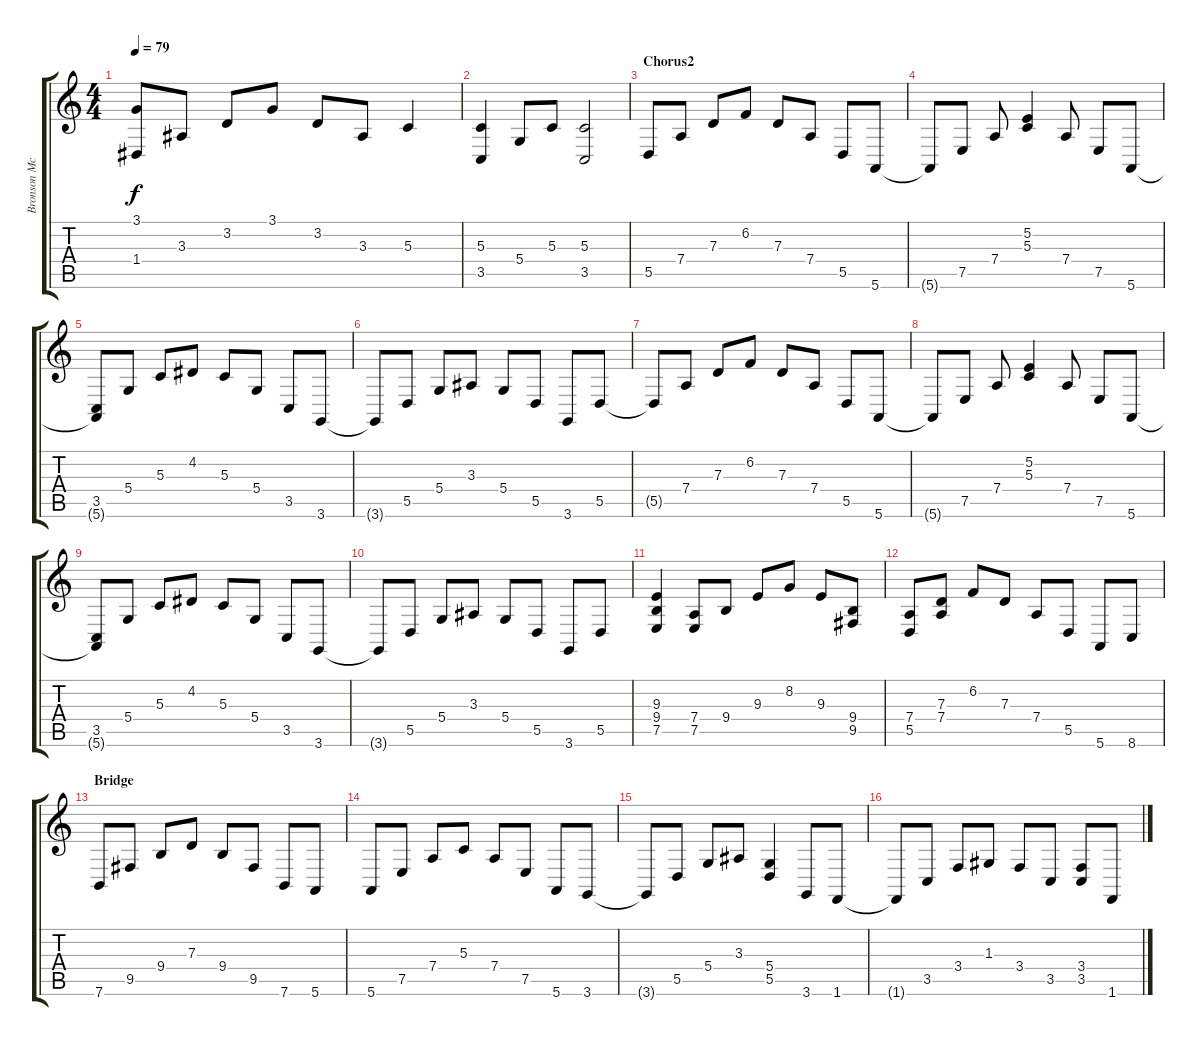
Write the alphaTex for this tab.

\track ("Bronson McDowall (Piano)* (See f5)" "Bronson Mc") {instrument electricgrandpiano}
\staff {score tabs}
\tuning (E4 B3 G3 D3 A2 E2) {hide}
\ts (4 4)
\tempo 79
\clef g2
\ks c
(3.1 1.4).8{dy f} 3.3.8 3.2.8 3.1.8 3.2.8 3.3.8 5.3.4 |
(5.3 3.5).4 5.4.8 5.3.8 (5.3 3.5).2 |
\section ("" "Chorus2")
5.5.8 7.4.8 7.3.8 6.2.8 7.3.8 7.4.8 5.5.8 5.6.8 |
5.6{t}.8 7.5.8 7.4.8 (5.2 5.3).4 7.4.8 7.5.8 5.6.8 |
(3.5 5.6{t}).8 5.4.8 5.3.8 4.2.8 5.3.8 5.4.8 3.5.8 3.6.8 |
3.6{t}.8 5.5.8 5.4.8 3.3.8 5.4.8 5.5.8 3.6.8 5.5.8 |
5.5{t}.8 7.4.8 7.3.8 6.2.8 7.3.8 7.4.8 5.5.8 5.6.8 |
5.6{t}.8 7.5.8 7.4.8 (5.2 5.3).4 7.4.8 7.5.8 5.6.8 |
(3.5 5.6{t}).8 5.4.8 5.3.8 4.2.8 5.3.8 5.4.8 3.5.8 3.6.8 |
3.6{t}.8 5.5.8 5.4.8 3.3.8 5.4.8 5.5.8 3.6.8 5.5.8 |
(9.3 9.4 7.5).4 (7.4 7.5).8 9.4.8 9.3.8 8.2.8 9.3.8 (9.4 9.5).8 |
(7.4 5.5).8 (7.3 7.4).8 6.2.8 7.3.8 7.4.8 5.5.8 5.6.8 8.6.8 |
\section ("" "Bridge")
7.6.8 9.5.8 9.4.8 7.3.8 9.4.8 9.5.8 7.6.8 5.6.8 |
5.6.8 7.5.8 7.4.8 5.3.8 7.4.8 7.5.8 5.6.8 3.6.8 |
3.6{t}.8 5.5.8 5.4.8 3.3.8 (5.4 5.5).4 3.6.8 1.6.8 |
1.6{t}.8 3.5.8 3.4.8 1.3.8 3.4.8 3.5.8 (3.4 3.5).8 1.6.8
